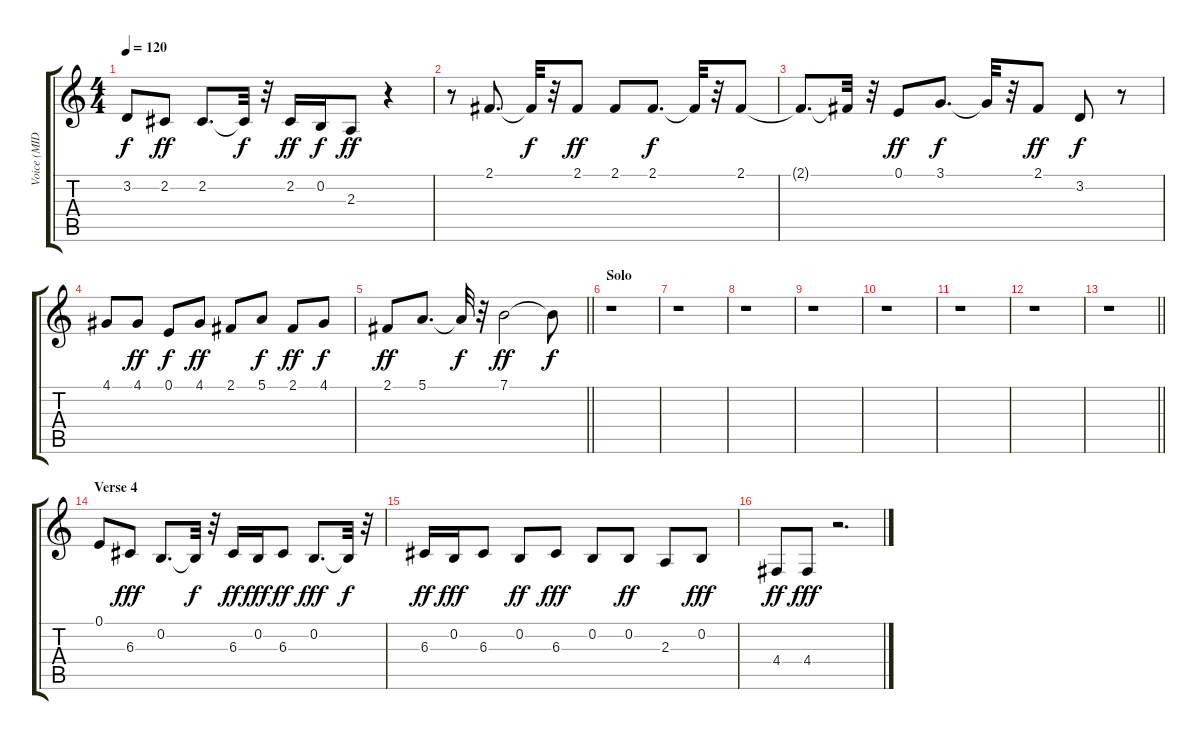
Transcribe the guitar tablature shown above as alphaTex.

\track ("Voice (MIDI)" "Voice (MID") {instrument lead6voice}
\staff {score tabs}
\tuning (E4 B3 G3 D3 A2 E2) {hide}
\ts (4 4)
\tempo 120
\clef g2
\ks c
3.2.8{dy f} 2.2.8{dy ff} 2.2.8{d} 2.2{t}.32{dy f} r.32 2.2.16{dy ff} 0.2.16{dy f} 2.3.8{dy ff} r.4 |
r.8 2.1.8{d} 2.1{t}.32{dy f} r.32 2.1.8{dy ff} 2.1.8 2.1.8{d dy f} 2.1{t}.32 r.32 2.1.8 |
2.1{t}.8{d} 2.1{t}.32 r.32 0.1.8{dy ff} 3.1.8{d dy f} 3.1{t}.32 r.32 2.1.8{dy ff} 3.2.8{dy f} r.8 |
4.1.8 4.1.8{dy ff} 0.1.8{dy f} 4.1.8{dy ff} 2.1.8 5.1.8{dy f} 2.1.8{dy ff} 4.1.8{dy f} |
\barLineRight lightlight
2.1.8{dy ff} 5.1.8{d} 5.1{t}.32{dy f} r.32 7.1.2{dy ff} 7.1{t}.8{dy f} |
\section ("" "Solo")
r.1 |
r.1 |
r.1 |
r.1 |
r.1 |
r.1 |
r.1 |
\barLineRight lightlight
r.1 |
\section ("" "Verse 4")
0.1.8 6.3.8{dy fff} 0.2.8{d} 0.2{t}.32{dy f} r.32 6.3.16{dy ff} 0.2.16{dy fff} 6.3.8{dy ff} 0.2.8{d dy fff} 0.2{t}.32{dy f} r.32 |
6.3.16{dy ff} 0.2.16{dy fff} 6.3.8 0.2.8{dy ff} 6.3.8{dy fff} 0.2.8 0.2.8{dy ff} 2.3.8 0.2.8{dy fff} |
4.4.8{dy ff} 4.4.8{dy fff} r.2{d}
